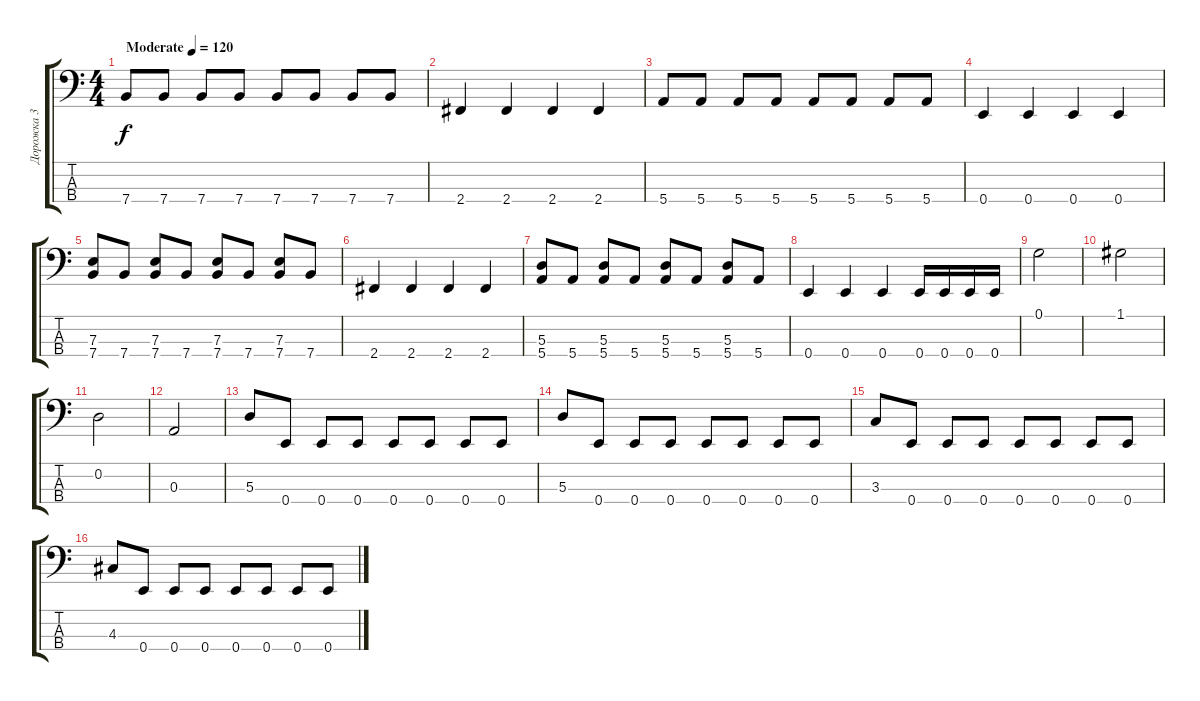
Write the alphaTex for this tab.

\track ("Дорожка 3" "Дорожка 3") {instrument electricbassfinger}
\staff {score tabs}
\tuning (G2 D2 A1 E1) {hide}
\ts (4 4)
\tempo (120 "Moderate")
\clef f4
\ks c
7.4.8{dy f instrument electricbassfinger} 7.4.8 7.4.8 7.4.8 7.4.8 7.4.8 7.4.8 7.4.8 |
2.4.4 2.4.4 2.4.4 2.4.4 |
5.4.8 5.4.8 5.4.8 5.4.8 5.4.8 5.4.8 5.4.8 5.4.8 |
0.4.4 0.4.4 0.4.4 0.4.4 |
(7.3 7.4).8 7.4.8 (7.3 7.4).8 7.4.8 (7.3 7.4).8 7.4.8 (7.3 7.4).8 7.4.8 |
2.4.4 2.4.4 2.4.4 2.4.4 |
(5.3 5.4).8 5.4.8 (5.3 5.4).8 5.4.8 (5.3 5.4).8 5.4.8 (5.3 5.4).8 5.4.8 |
0.4.4 0.4.4 0.4.4 0.4.16 0.4.16 0.4.16 0.4.16 |
0.1.2 |
1.1.2 |
0.2.2 |
0.3.2 |
5.3.8 0.4.8 0.4.8 0.4.8 0.4.8 0.4.8 0.4.8 0.4.8 |
5.3.8 0.4.8 0.4.8 0.4.8 0.4.8 0.4.8 0.4.8 0.4.8 |
3.3.8 0.4.8 0.4.8 0.4.8 0.4.8 0.4.8 0.4.8 0.4.8 |
4.3.8 0.4.8 0.4.8 0.4.8 0.4.8 0.4.8 0.4.8 0.4.8
